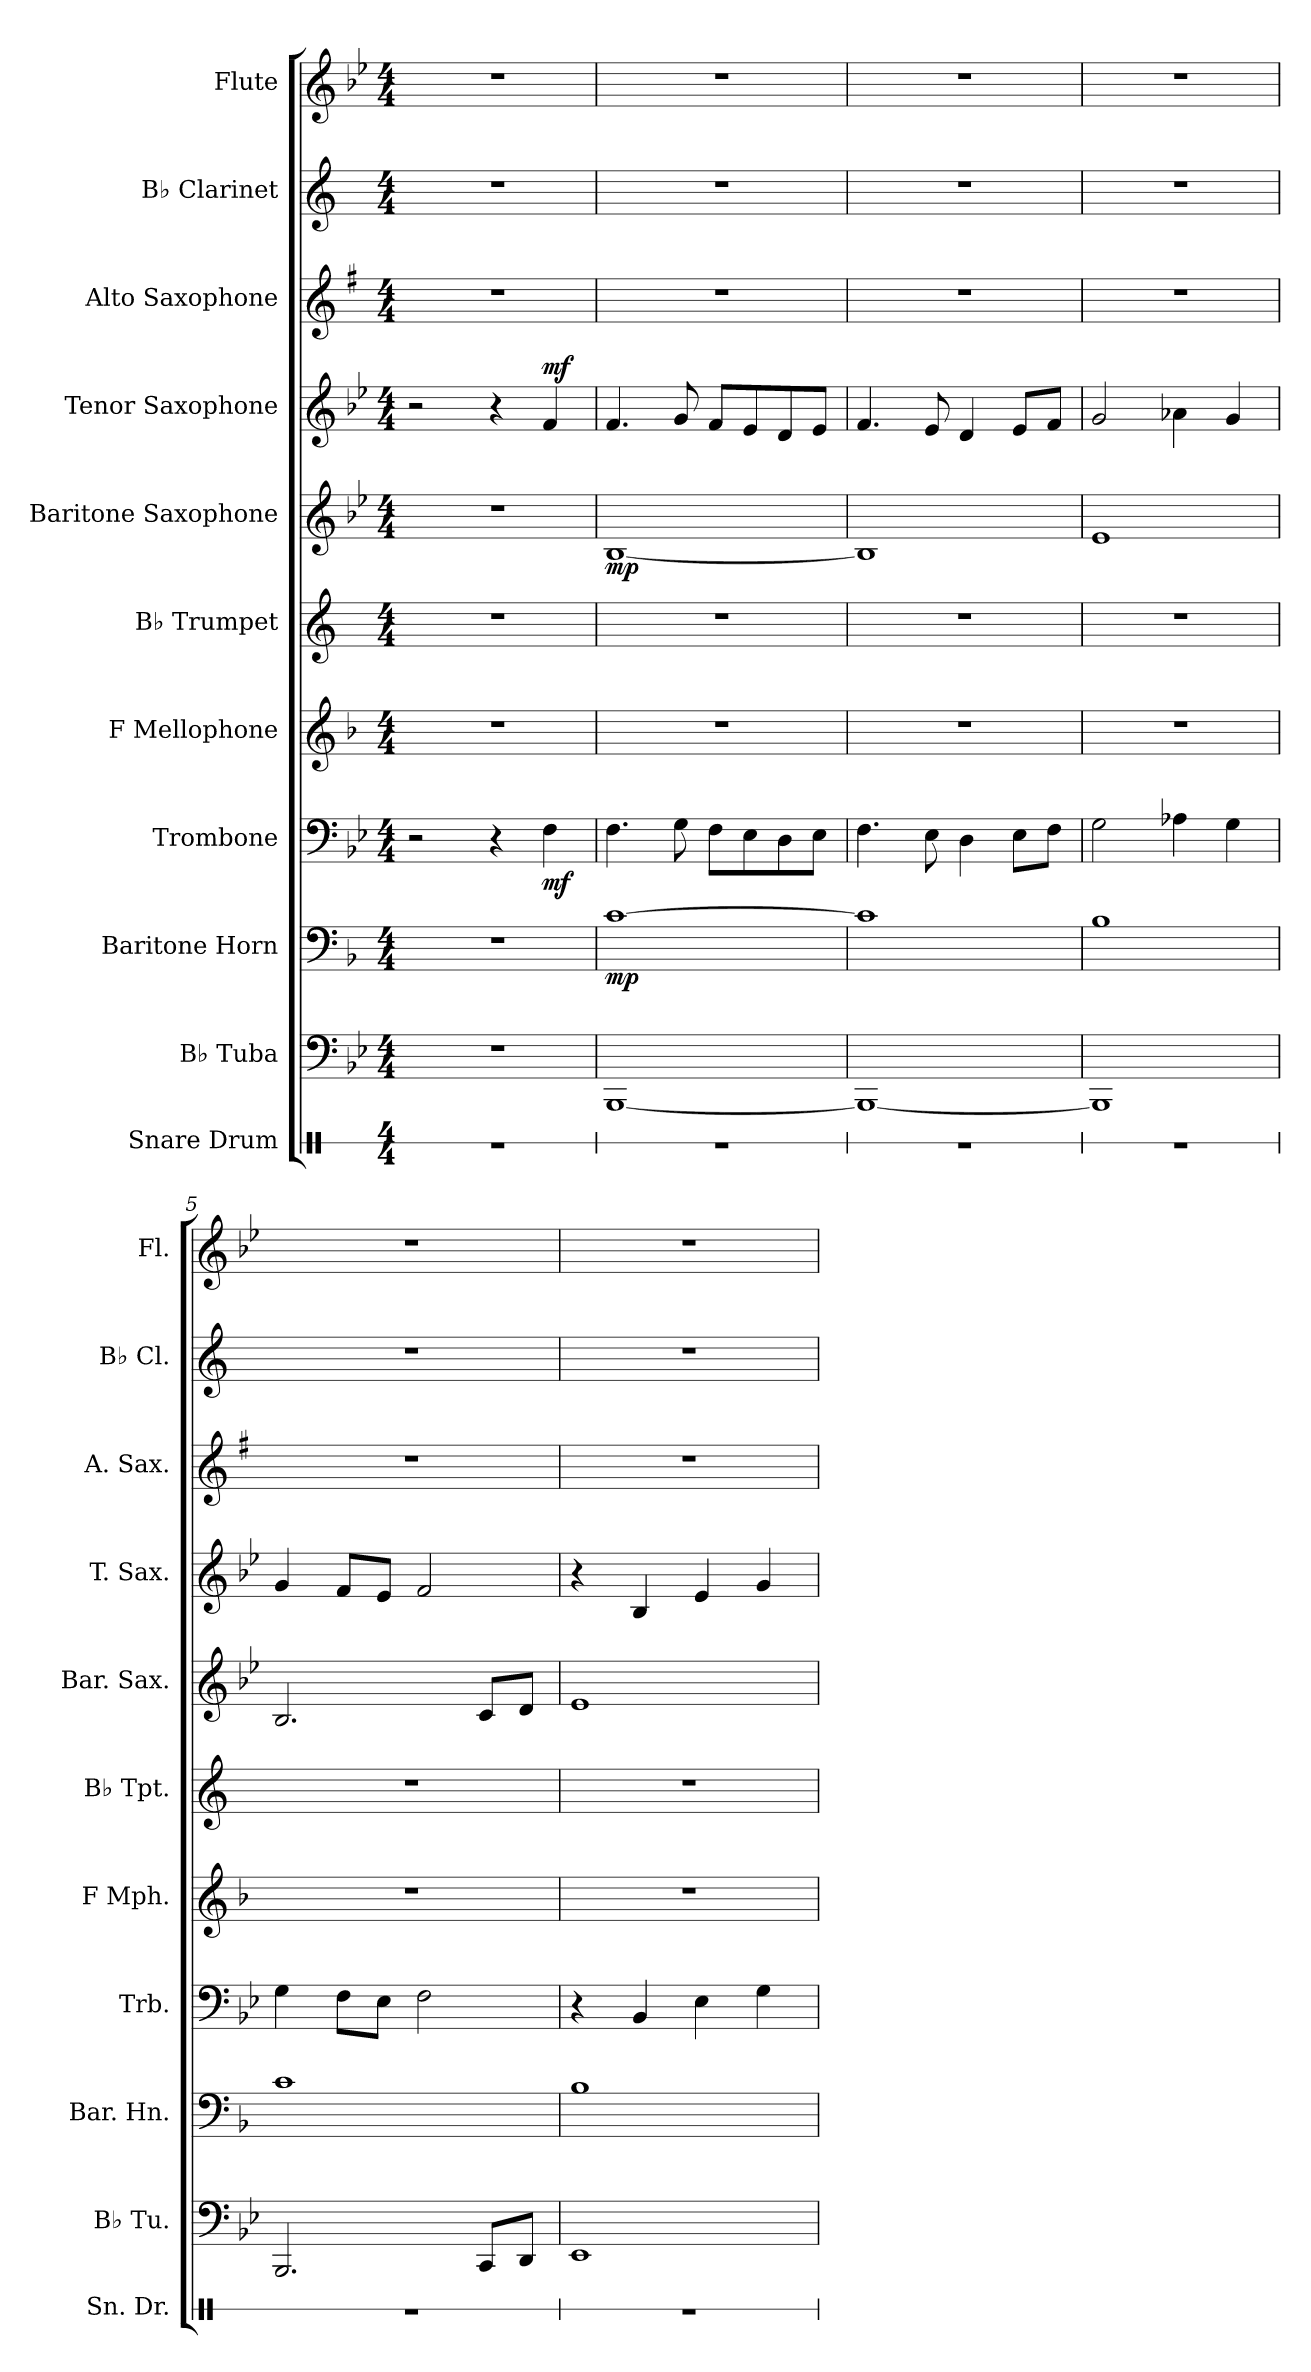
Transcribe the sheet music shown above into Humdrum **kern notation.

**kern	**kern	**dynam	**kern	**dynam	**kern	**dynam	**kern	**kern	**kern	**dynam	**kern	**dynam	**kern	**kern	**kern
*part11	*part10	*part10	*part9	*part9	*part8	*part8	*part7	*part6	*part5	*part5	*part4	*part4	*part3	*part2	*part1
*staff11	*staff10	*staff10	*staff9	*staff9	*staff8	*staff8	*staff7	*staff6	*staff5	*staff5	*staff4	*staff4	*staff3	*staff2	*staff1
*I"Snare Drum	*I"B♭ Tuba	*	*I"Baritone Horn	*	*I"Trombone	*	*I"F Mellophone	*I"B♭ Trumpet	*I"Baritone Saxophone	*	*I"Tenor Saxophone	*	*I"Alto Saxophone	*I"B♭ Clarinet	*I"Flute
*I'Sn. Dr.	*I'B♭ Tu.	*	*I'Bar. Hn.	*	*I'Trb.	*	*I'F Mph.	*I'B♭ Tpt.	*I'Bar. Sax.	*	*I'T. Sax.	*	*I'A. Sax.	*I'B♭ Cl.	*I'Fl.
*stria1	*	*	*	*	*	*	*	*	*	*	*	*	*	*	*
*clefX	*clefF4	*	*clefF4	*	*clefF4	*	*clefG2	*clefG2	*clefG2	*	*clefG2	*	*clefG2	*clefG2	*clefG2
*	*	*	*ITrd4c7	*	*	*	*ITrd4c7	*ITrd1c2	*ITrd12c21	*	*ITrd8c14	*	*ITrd5c9	*ITrd1c2	*
*k[]	*k[b-e-]	*	*k[b-e-]	*	*k[b-e-]	*	*k[b-e-]	*k[b-e-]	*k[b-e-]	*	*k[b-e-]	*	*k[b-e-]	*k[b-e-]	*k[b-e-]
*C:	*B-:	*	*B-:	*	*B-:	*	*B-:	*B-:	*B-:	*	*B-:	*	*B-:	*B-:	*B-:
*M4/4	*M4/4	*	*M4/4	*	*M4/4	*	*M4/4	*M4/4	*M4/4	*	*M4/4	*	*M4/4	*M4/4	*M4/4
=1	=1	=1	=1	=1	=1	=1	=1	=1	=1	=1	=1	=1	=1	=1	=1
1r	1r	.	1r	.	2r	.	1r	1r	1r	.	2r	.	1r	1r	1r
.	.	.	.	.	4r	.	.	.	.	.	4r	.	.	.	.
!	!	!	!	!	!	!LO:DY:b	!	!	!	!	!	!LO:DY:a	!	!	!
.	.	.	.	.	4F\	mf	.	.	.	.	4F/	mf	.	.	.
=2	=2	=2	=2	=2	=2	=2	=2	=2	=2	=2	=2	=2	=2	=2	=2
!	!	!LO:DY:a	!	!	!	!	!	!	!	!	!	!	!	!	!
!	!	!LO:DY:n=1:b	!	!LO:DY:b	!	!	!	!	!	!LO:DY:b	!	!	!	!	!
1r	[1BBB-	mp mf	[1F	mp	4.F\	.	1r	1r	[1BB-	mp	4.F/	.	1r	1r	1r
.	.	.	.	.	8G\	.	.	.	.	.	8G/	.	.	.	.
.	.	.	.	.	8F\L	.	.	.	.	.	8F/L	.	.	.	.
.	.	.	.	.	8E-\	.	.	.	.	.	8E-/	.	.	.	.
.	.	.	.	.	8D\	.	.	.	.	.	8D/	.	.	.	.
.	.	.	.	.	8E-\J	.	.	.	.	.	8E-/J	.	.	.	.
=3	=3	=3	=3	=3	=3	=3	=3	=3	=3	=3	=3	=3	=3	=3	=3
1r	1BBB-_	.	1F]	.	4.F\	.	1r	1r	1BB-]	.	4.F/	.	1r	1r	1r
.	.	.	.	.	8E-\	.	.	.	.	.	8E-/	.	.	.	.
.	.	.	.	.	4D\	.	.	.	.	.	4D/	.	.	.	.
.	.	.	.	.	8E-\L	.	.	.	.	.	8E-/L	.	.	.	.
.	.	.	.	.	8F\J	.	.	.	.	.	8F/J	.	.	.	.
=4	=4	=4	=4	=4	=4	=4	=4	=4	=4	=4	=4	=4	=4	=4	=4
1r	1BBB-]	.	1E-	.	2G\	.	1r	1r	1E-	.	2G/	.	1r	1r	1r
.	.	.	.	.	4A-X\	.	.	.	.	.	4A-X\	.	.	.	.
.	.	.	.	.	4G\	.	.	.	.	.	4G/	.	.	.	.
=5	=5	=5	=5	=5	=5	=5	=5	=5	=5	=5	=5	=5	=5	=5	=5
1r	2.BBB-/	.	1F	.	4G\	.	1r	1r	2.BB-/	.	4G/	.	1r	1r	1r
.	.	.	.	.	8F\L	.	.	.	.	.	8F/L	.	.	.	.
.	.	.	.	.	8E-\J	.	.	.	.	.	8E-/J	.	.	.	.
.	.	.	.	.	2F\	.	.	.	.	.	2F/	.	.	.	.
.	8CC/L	.	.	.	.	.	.	.	8C/L	.	.	.	.	.	.
.	8DD/J	.	.	.	.	.	.	.	8D/J	.	.	.	.	.	.
=6	=6	=6	=6	=6	=6	=6	=6	=6	=6	=6	=6	=6	=6	=6	=6
1r	1EE-	.	1E-	.	4r	.	1r	1r	1E-	.	4r	.	1r	1r	1r
.	.	.	.	.	4BB-/	.	.	.	.	.	4BB-/	.	.	.	.
.	.	.	.	.	4E-\	.	.	.	.	.	4E-/	.	.	.	.
.	.	.	.	.	4G\	.	.	.	.	.	4G/	.	.	.	.
=	=	=	=	=	=	=	=	=	=	=	=	=	=	=	=
*-	*-	*-	*-	*-	*-	*-	*-	*-	*-	*-	*-	*-	*-	*-	*-
